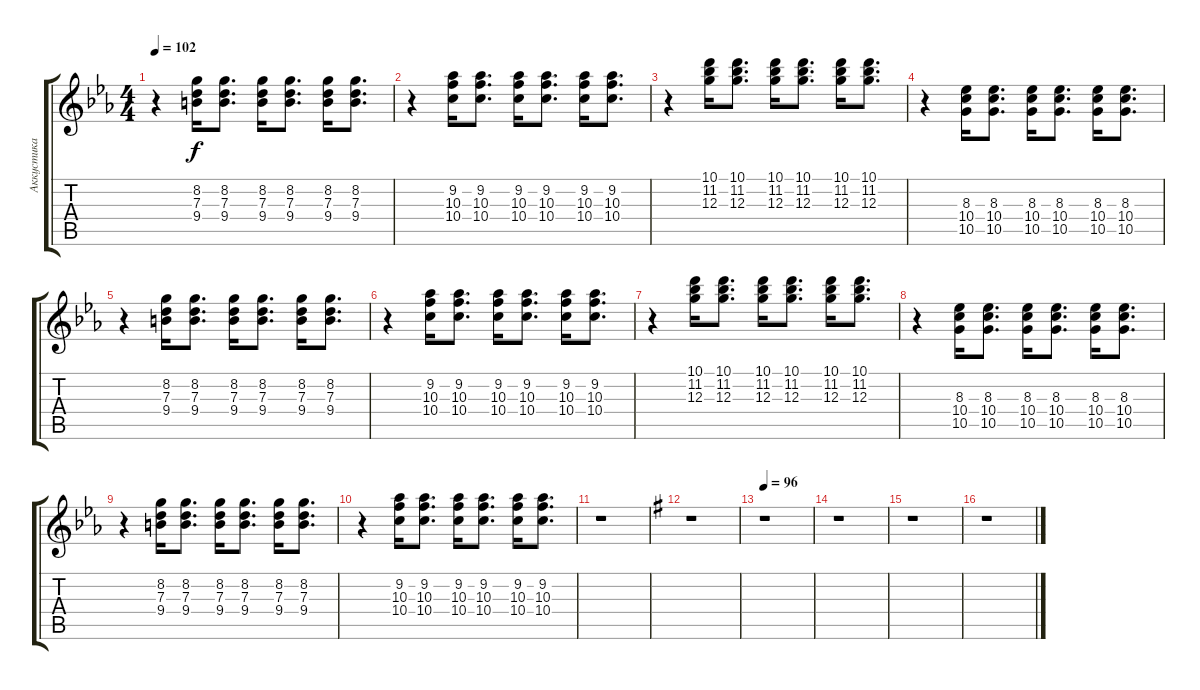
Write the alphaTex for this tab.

\track ("Аккустика" "Аккустика") {instrument acousticguitarsteel}
\staff {score tabs}
\tuning (E4 B3 G3 D3 A2 E2) {hide}
\ts (4 4)
\tempo 102
\clef g2
\ks cminor
r.4{dy f} (8.2 7.3 9.4).16 (8.2 7.3 9.4).8{d} (8.2 7.3 9.4).16 (8.2 7.3 9.4).8{d} (8.2 7.3 9.4).16 (8.2 7.3 9.4).8{d} |
r.4 (9.2 10.3 10.4).16 (9.2 10.3 10.4).8{d} (9.2 10.3 10.4).16 (9.2 10.3 10.4).8{d} (9.2 10.3 10.4).16 (9.2 10.3 10.4).8{d} |
r.4 (10.1 11.2 12.3).16 (10.1 11.2 12.3).8{d} (10.1 11.2 12.3).16 (10.1 11.2 12.3).8{d} (10.1 11.2 12.3).16 (10.1 11.2 12.3).8{d} |
r.4 (8.3 10.4 10.5).16 (8.3 10.4 10.5).8{d} (8.3 10.4 10.5).16 (8.3 10.4 10.5).8{d} (8.3 10.4 10.5).16 (8.3 10.4 10.5).8{d} |
r.4 (8.2 7.3 9.4).16 (8.2 7.3 9.4).8{d} (8.2 7.3 9.4).16 (8.2 7.3 9.4).8{d} (8.2 7.3 9.4).16 (8.2 7.3 9.4).8{d} |
r.4 (9.2 10.3 10.4).16 (9.2 10.3 10.4).8{d} (9.2 10.3 10.4).16 (9.2 10.3 10.4).8{d} (9.2 10.3 10.4).16 (9.2 10.3 10.4).8{d} |
r.4 (10.1 11.2 12.3).16 (10.1 11.2 12.3).8{d} (10.1 11.2 12.3).16 (10.1 11.2 12.3).8{d} (10.1 11.2 12.3).16 (10.1 11.2 12.3).8{d} |
r.4 (8.3 10.4 10.5).16 (8.3 10.4 10.5).8{d} (8.3 10.4 10.5).16 (8.3 10.4 10.5).8{d} (8.3 10.4 10.5).16 (8.3 10.4 10.5).8{d} |
r.4 (8.2 7.3 9.4).16 (8.2 7.3 9.4).8{d} (8.2 7.3 9.4).16 (8.2 7.3 9.4).8{d} (8.2 7.3 9.4).16 (8.2 7.3 9.4).8{d} |
r.4 (9.2 10.3 10.4).16 (9.2 10.3 10.4).8{d} (9.2 10.3 10.4).16 (9.2 10.3 10.4).8{d} (9.2 10.3 10.4).16 (9.2 10.3 10.4).8{d} |
r.1 |
\ks eminor
r.1 |
\tempo 96
r.1 |
r.1 |
r.1 |
r.1
